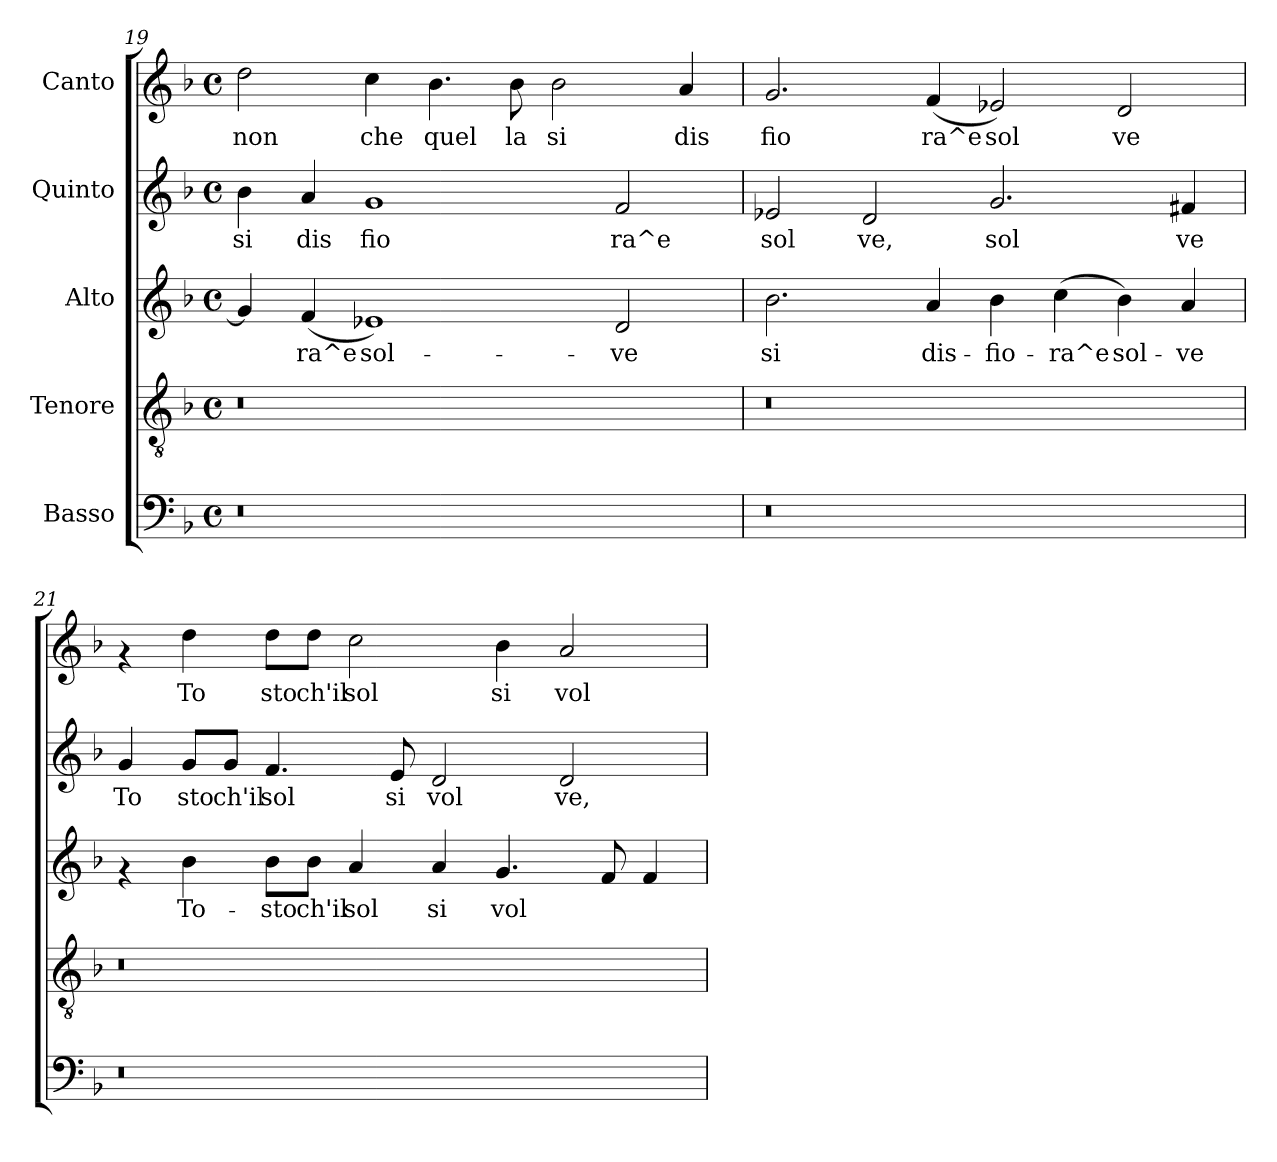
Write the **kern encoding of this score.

**kern	**kern	**kern	**text	**kern	**text	**kern	**text
*part5	*part4	*part3	*part3	*part2	*part2	*part1	*part1
*staff5	*staff4	*staff3	*staff3	*staff2	*staff2	*staff1	*staff1
*I"Basso	*I"Tenore	*I"Alto	*	*I"Quinto	*	*I"Canto	*
!!LO:LB:g=z
*clefF4	*clefGv2	*clefG2	*	*clefG2	*	*clefG2	*
*k[b-]	*k[b-]	*k[b-]	*	*k[b-]	*	*k[b-]	*
*F:	*F:	*F:	*	*F:	*	*F:	*
*M4/4	*M4/4	*M4/4	*	*M4/4	*	*M4/4	*
*met(c)	*met(c)	*met(c)	*	*met(c)	*	*met(c)	*
=19	=19	=19	=19	=19	=19	=19	=19
!	!	!	!LO:LY:b:cj	!	!LO:LY:b:cj	!	!LO:LY:b:cj
0r	0r	4g/]	.	4b-\	si	2dd\	non
!	!	!	!LO:LY:b:cj	!	!LO:LY:b:cj	!	!
.	.	(<4f/	ra^e	4a/	dis	.	.
!	!	!	!LO:LY:b:cj	!	!LO:LY:b:cj	!	!LO:LY:b:cj
.	.	1e-X)	sol-	1g	fio	4cc\	che
!	!	!	!	!	!	!	!LO:LY:b:cj
.	.	.	.	.	.	4.b-\	quel
!	!	!	!	!	!	!	!LO:LY:b:cj
.	.	.	.	.	.	8b-\	la
!	!	!	!	!	!	!	!LO:LY:b:cj
.	.	.	.	.	.	2b-\	si
!	!	!	!LO:LY:b:cj	!	!LO:LY:b:cj	!	!
.	.	2d/	-ve	2f/	ra^e	.	.
!	!	!	!	!	!	!	!LO:LY:b:cj
.	.	.	.	.	.	4a/	dis
=20	=20	=20	=20	=20	=20	=20	=20
!	!	!	!LO:LY:b:cj	!	!LO:LY:b:cj	!	!LO:LY:b:cj
0r	0r	2.b-\	si	2e-X/	sol	2.g/	fio
!	!	!	!	!	!LO:LY:b:cj	!	!
.	.	.	.	2d/	ve,	.	.
!	!	!	!LO:LY:b:cj	!	!	!	!LO:LY:b:cj
.	.	4a/	dis-	.	.	(<4f/	ra^e
!	!	!	!LO:LY:b:cj	!	!LO:LY:b:cj	!	!LO:LY:b:cj
.	.	4b-\	-fio-	2.g/	sol	2e-X/)	sol
!	!	!	!LO:LY:b:cj	!	!	!	!
.	.	(<4cc\	-ra^e	.	.	.	.
!	!	!	!LO:LY:b:cj	!	!	!	!LO:LY:b:cj
.	.	4b-\)	sol-	.	.	2d/	ve
!	!	!	!LO:LY:b:cj	!	!LO:LY:b:cj	!	!
.	.	4a/	-ve	4f#X/	ve	.	.
=21	=21	=21	=21	=21	=21	=21	=21
!	!	!	!	!	!LO:LY:b:cj	!	!
0r	0r	4rf	.	4g/	To	4rf	.
!	!	!	!LO:LY:b:cj	!	!LO:LY:b:cj	!	!LO:LY:b:cj
.	.	4b-\	To-	8g/L	sto	4dd\	To
!	!	!	!	!	!LO:LY:b:cj	!	!
.	.	.	.	8g/J	ch'il	.	.
!	!	!	!LO:LY:b:cj	!	!LO:LY:b:cj	!	!LO:LY:b:cj
.	.	8b-\L	-sto	4.f/	sol	8dd\L	sto
!	!	!	!LO:LY:b:cj	!	!	!	!LO:LY:b:cj
.	.	8b-\J	ch'il	.	.	8dd\J	ch'il
!	!	!	!LO:LY:b:cj	!	!	!	!LO:LY:b:cj
.	.	4a/	sol	.	.	2cc\	sol
!	!	!	!	!	!LO:LY:b:cj	!	!
.	.	.	.	8e/	si	.	.
!	!	!	!LO:LY:b:cj	!	!LO:LY:b:cj	!	!
.	.	4a/	si	2d/	vol	.	.
!	!	!	!LO:LY:b:cj	!	!	!	!LO:LY:b:cj
.	.	4.g/	vol-	.	.	4b-\	si
!	!	!	!	!	!LO:LY:b:cj	!	!LO:LY:b:cj
.	.	.	.	2d/	ve,	2a/	vol
!	!	!	!LO:LY:b:cj	!	!	!	!
.	.	8f/	--	.	.	.	.
!	!	!	!LO:LY:b:cj	!	!	!	!
.	.	4f/	--	.	.	.	.
=	=	=	=	=	=	=	=
*-	*-	*-	*-	*-	*-	*-	*-
